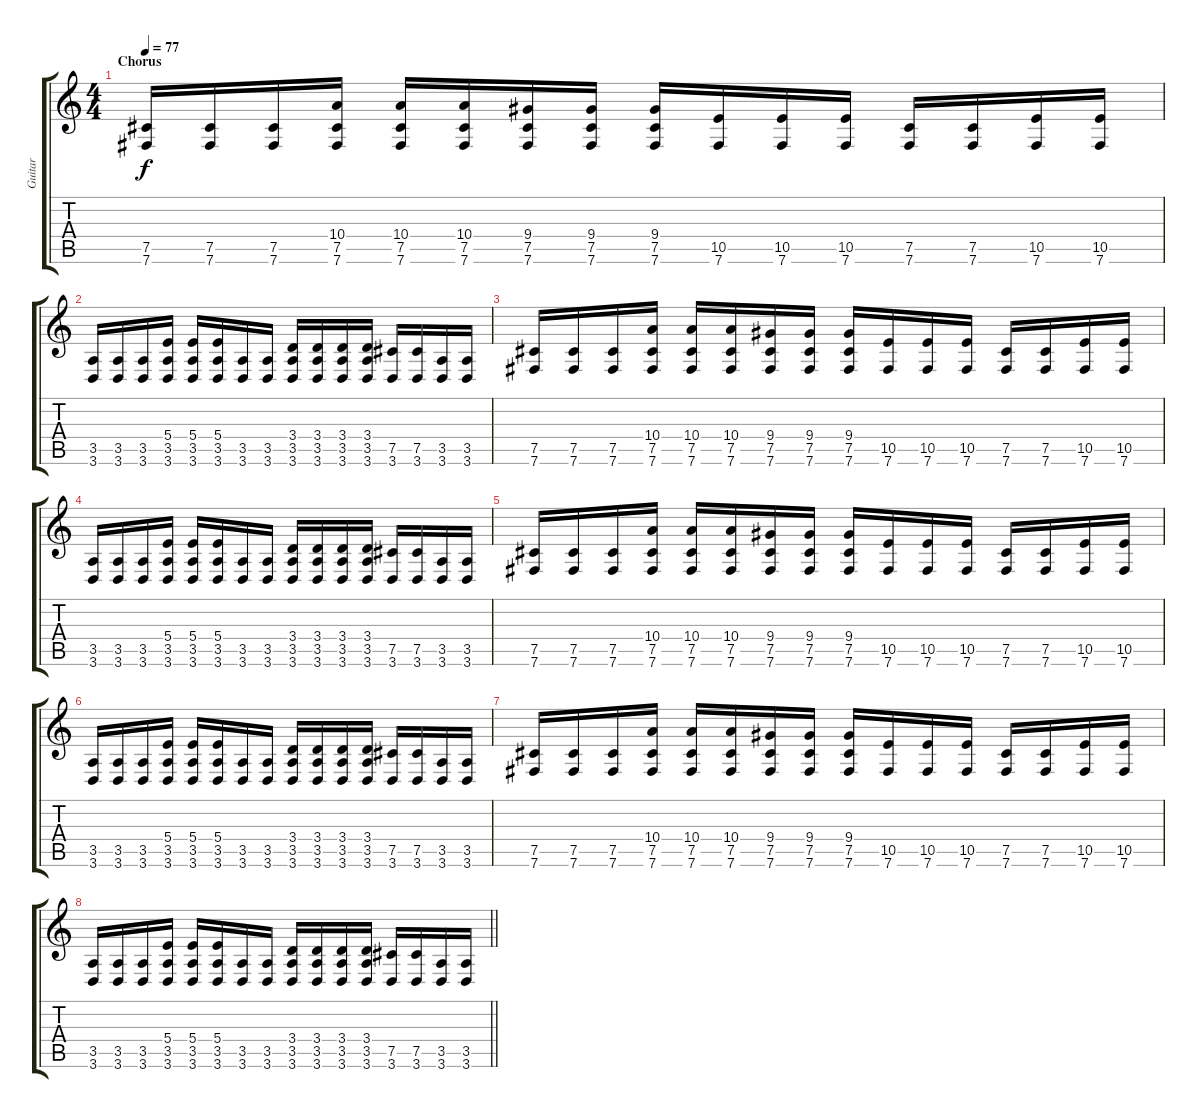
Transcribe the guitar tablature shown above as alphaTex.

\track ("Guitar" "Guitar") {instrument distortionguitar}
\staff {score tabs}
\tuning (Db4 Ab3 E3 B2 Gb2 B1) {hide}
\ts (4 4)
\section ("" "Chorus")
\tempo 77
\clef g2
\ks c
(7.5 7.6).16{dy f} (7.5 7.6).16 (7.5 7.6).16 (10.4 7.5 7.6).16 (10.4 7.5 7.6).16 (10.4 7.5 7.6).16 (9.4 7.5 7.6).16 (9.4 7.5 7.6).16 (9.4 7.5 7.6).16 (10.5 7.6).16 (10.5 7.6).16 (10.5 7.6).16 (7.5 7.6).16 (7.5 7.6).16 (10.5 7.6).16 (10.5 7.6).16 |
(3.5 3.6).16 (3.5 3.6).16 (3.5 3.6).16 (5.4 3.5 3.6).16 (5.4 3.5 3.6).16 (5.4 3.5 3.6).16 (3.5 3.6).16 (3.5 3.6).16 (3.4 3.5 3.6).16 (3.4 3.5 3.6).16 (3.4 3.5 3.6).16 (3.4 3.5 3.6).16 (7.5 3.6).16 (7.5 3.6).16 (3.5 3.6).16 (3.5 3.6).16 |
(7.5 7.6).16 (7.5 7.6).16 (7.5 7.6).16 (10.4 7.5 7.6).16 (10.4 7.5 7.6).16 (10.4 7.5 7.6).16 (9.4 7.5 7.6).16 (9.4 7.5 7.6).16 (9.4 7.5 7.6).16 (10.5 7.6).16 (10.5 7.6).16 (10.5 7.6).16 (7.5 7.6).16 (7.5 7.6).16 (10.5 7.6).16 (10.5 7.6).16 |
(3.5 3.6).16 (3.5 3.6).16 (3.5 3.6).16 (5.4 3.5 3.6).16 (5.4 3.5 3.6).16 (5.4 3.5 3.6).16 (3.5 3.6).16 (3.5 3.6).16 (3.4 3.5 3.6).16 (3.4 3.5 3.6).16 (3.4 3.5 3.6).16 (3.4 3.5 3.6).16 (7.5 3.6).16 (7.5 3.6).16 (3.5 3.6).16 (3.5 3.6).16 |
(7.5 7.6).16 (7.5 7.6).16 (7.5 7.6).16 (10.4 7.5 7.6).16 (10.4 7.5 7.6).16 (10.4 7.5 7.6).16 (9.4 7.5 7.6).16 (9.4 7.5 7.6).16 (9.4 7.5 7.6).16 (10.5 7.6).16 (10.5 7.6).16 (10.5 7.6).16 (7.5 7.6).16 (7.5 7.6).16 (10.5 7.6).16 (10.5 7.6).16 |
(3.5 3.6).16 (3.5 3.6).16 (3.5 3.6).16 (5.4 3.5 3.6).16 (5.4 3.5 3.6).16 (5.4 3.5 3.6).16 (3.5 3.6).16 (3.5 3.6).16 (3.4 3.5 3.6).16 (3.4 3.5 3.6).16 (3.4 3.5 3.6).16 (3.4 3.5 3.6).16 (7.5 3.6).16 (7.5 3.6).16 (3.5 3.6).16 (3.5 3.6).16 |
(7.5 7.6).16 (7.5 7.6).16 (7.5 7.6).16 (10.4 7.5 7.6).16 (10.4 7.5 7.6).16 (10.4 7.5 7.6).16 (9.4 7.5 7.6).16 (9.4 7.5 7.6).16 (9.4 7.5 7.6).16 (10.5 7.6).16 (10.5 7.6).16 (10.5 7.6).16 (7.5 7.6).16 (7.5 7.6).16 (10.5 7.6).16 (10.5 7.6).16 |
\barLineRight lightlight
(3.5 3.6).16 (3.5 3.6).16 (3.5 3.6).16 (5.4 3.5 3.6).16 (5.4 3.5 3.6).16 (5.4 3.5 3.6).16 (3.5 3.6).16 (3.5 3.6).16 (3.4 3.5 3.6).16 (3.4 3.5 3.6).16 (3.4 3.5 3.6).16 (3.4 3.5 3.6).16 (7.5 3.6).16 (7.5 3.6).16 (3.5 3.6).16 (3.5 3.6).16
